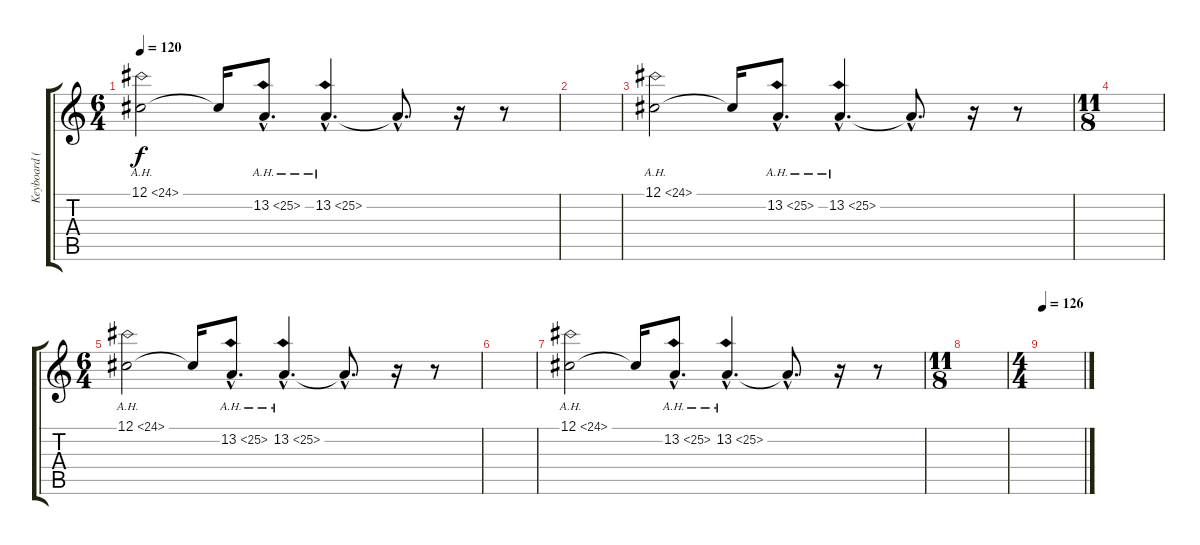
\track ("Keyboard (Violin)" "Keyboard (") {instrument violin}
\staff {score tabs}
\tuning (Db4 Ab3 E3 B2 Gb2 Db2) {hide}
\ts (6 4)
\tempo 120
\clef g2
\ks c
12.1{ah 12}.2{dy f} 12.1{t}.16 13.2{ah 12 hac}.8{d} 13.2{ah 12 hac}.4{d} 13.2{hac t}.8{d} r.16 r.8 |
|
12.1{ah 12}.2 12.1{t}.16 13.2{ah 12 hac}.8{d} 13.2{ah 12 hac}.4{d} 13.2{hac t}.8{d} r.16 r.8 |
\ts (11 8)
|
\ts (6 4)
12.1{ah 12}.2 12.1{t}.16 13.2{ah 12 hac}.8{d} 13.2{ah 12 hac}.4{d} 13.2{hac t}.8{d} r.16 r.8 |
|
12.1{ah 12}.2 12.1{t}.16 13.2{ah 12 hac}.8{d} 13.2{ah 12 hac}.4{d} 13.2{hac t}.8{d} r.16 r.8 |
\ts (11 8)
|
\ts (4 4)
\section ("" "")
\tempo 126
